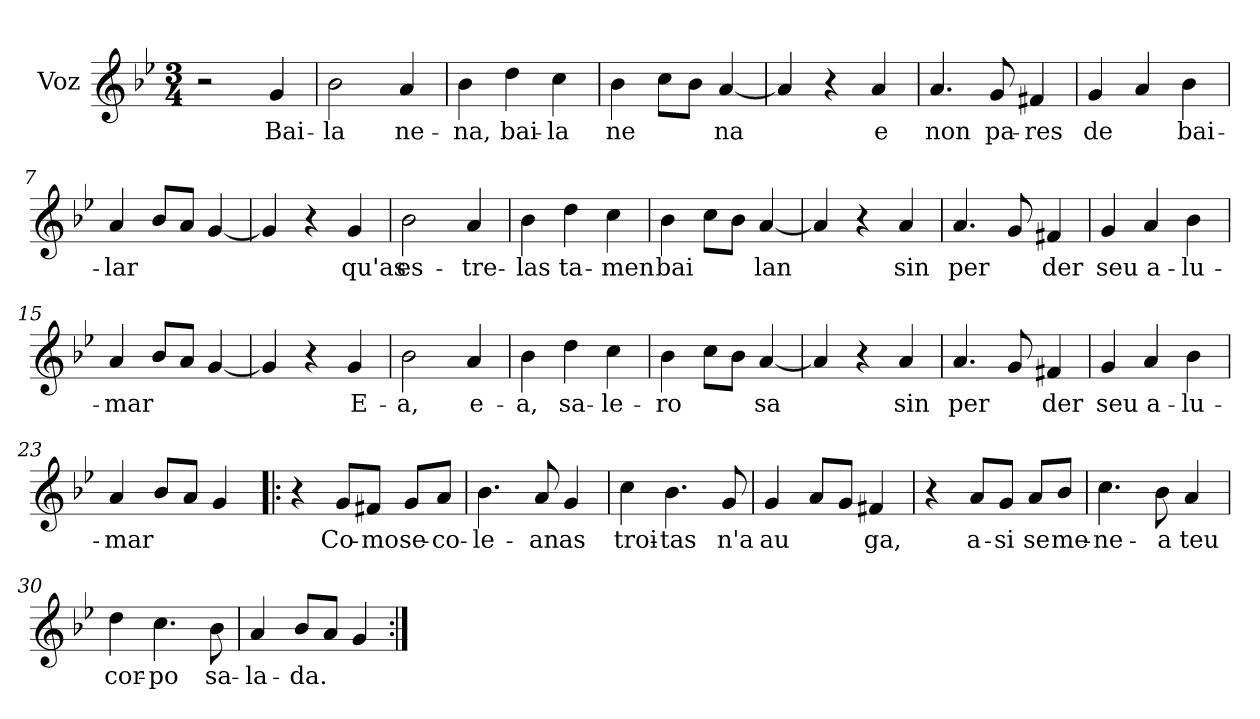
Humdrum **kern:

**kern	**text
*part1	*part1
*staff1	*staff1
*I"Voz	*
*clefG2	*
*k[b-e-]	*
*M3/4	*
*MM120	*
=	=
2r	.
4g/	Bai-
=1	=1
2b-\	-la
4a/	ne-
=2	=2
4b-\	-na,
4dd\	bai-
4cc\	-la
=3	=3
4b-\	ne
8cc\L	.
8b-\J	.
[4a/	na
=4	=4
4a/]	.
4r	.
4a/	e
=5	=5
4.a/	non
8g/	pa-
4f#X/	-res
=6	=6
4g/	de
4a/	.
4b-\	bai-
=7	=7
4a/	-lar
8b-/L	.
8a/J	.
[4g/	.
!!LO:LB:g=z
=8	=8
4g/]	.
4r	.
4g/	qu'as
=9	=9
2b-\	es-
4a/	-tre-
=10	=10
4b-\	-las
4dd\	ta-
4cc\	-men
=11	=11
4b-\	bai
8cc\L	.
8b-\J	.
[4a/	lan
=12	=12
4a/]	.
4r	.
4a/	sin
=13	=13
4.a/	per
8g/	.
4f#X/	der
=14	=14
4g/	seu
4a/	a-
4b-\	-lu-
=15	=15
4a/	-mar
8b-/L	.
8a/J	.
[4g/	.
!!LO:LB:g=z
=16	=16
4g/]	.
4r	.
4g/	E-
=17	=17
2b-\	-a,
4a/	e-
=18	=18
4b-\	-a,
4dd\	sa-
4cc\	-le-
=19	=19
4b-\	-ro
8cc\L	.
8b-\J	.
[4a/	sa
=20	=20
4a/]	.
4r	.
4a/	sin
=21	=21
4.a/	-per
8g/	.
4f#X/	der
=22	=22
4g/	seu
4a/	a-
4b-\	-lu-
=23	=23
4a/	-mar
8b-/L	.
8a/J	.
4g/	.
!!LO:LB:g=z
=24!|:	=24!|:
4r	.
8g/L	Co-
8f#X/J	-mo
8g/L	se-
8a/J	-co-
=25	=25
4.b-\	-le-
8a/	-an
4g/	as
=26	=26
4cc\	troi-
4.b-\	-tas
8g/	n'a
=27	=27
4g/	au
8a/L	.
8g/J	.
4f#X/	ga,
=28	=28
4r	.
8a/L	a-
8g/J	-si
8a/L	se
8b-/J	me-
=29	=29
4.cc\	-ne-
8b-\	-a
4a/	teu
!!LO:LB:g=z
=30	=30
4dd\	cor-
4.cc\	-po
8b-\	sa-
=31	=31
4a/	-la-
8b-/L	-da.
8a/J	.
4g/	.
=:|!	=:|!
*-	*-
